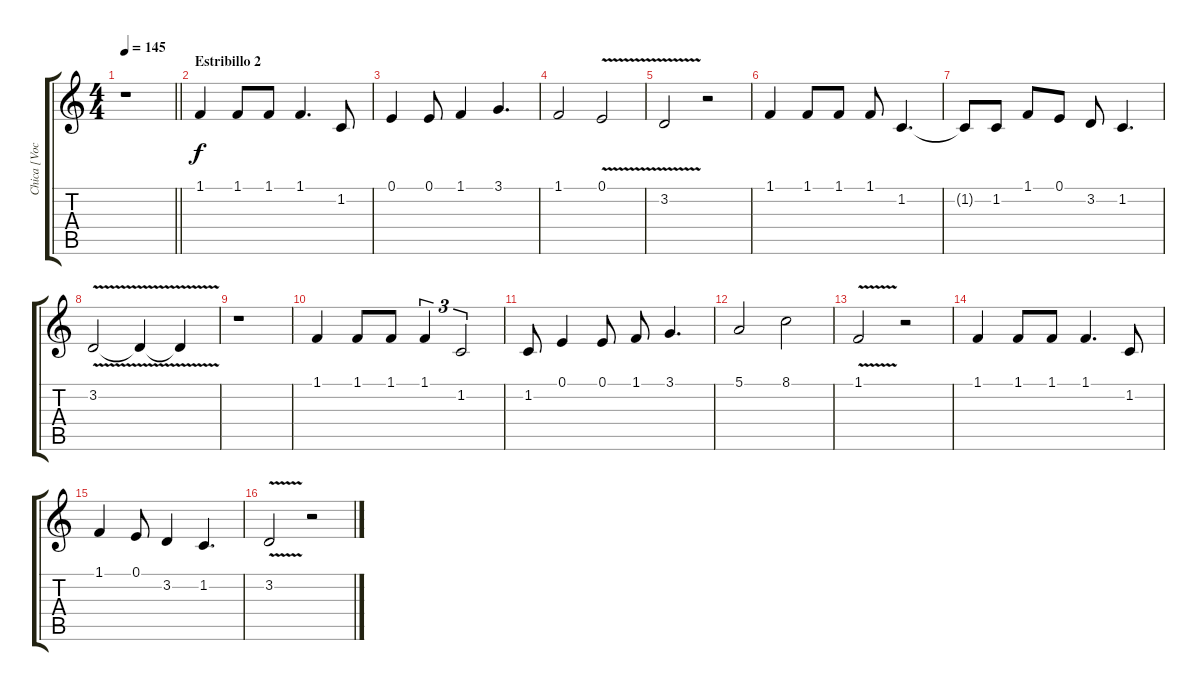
\track ("Chica [Vocal]" "Chica [Voc") {instrument trumpet}
\staff {score tabs}
\tuning (E4 B3 G3 D3 A2 E2) {hide}
\ts (4 4)
\tempo 145
\clef g2
\barLineRight lightlight
\ks c
r.1{dy f} |
\section ("" "Estribillo 2")
1.1.4 1.1.8 1.1.8 1.1.4{d} 1.2.8 |
0.1.4 0.1.8 1.1.4 3.1.4{d} |
1.1.2 0.1{v}.2 |
3.2{v}.2 r.2 |
1.1.4 1.1.8 1.1.8 1.1.8 1.2.4{d} |
1.2{t}.8 1.2.8 1.1.8 0.1.8 3.2.8 1.2.4{d} |
3.2{v}.2 3.2{t}.4 3.2{v t}.4 |
r.1 |
1.1.4 1.1.8 1.1.8 1.1.4{tu (3 2)} 1.2.2{tu (3 2)} |
1.2.8 0.1.4 0.1.8 1.1.8 3.1.4{d} |
5.1.2 8.1.2 |
1.1{v}.2 r.2 |
1.1.4 1.1.8 1.1.8 1.1.4{d} 1.2.8 |
1.1.4 0.1.8 3.2.4 1.2.4{d} |
3.2{v}.2 r.2
